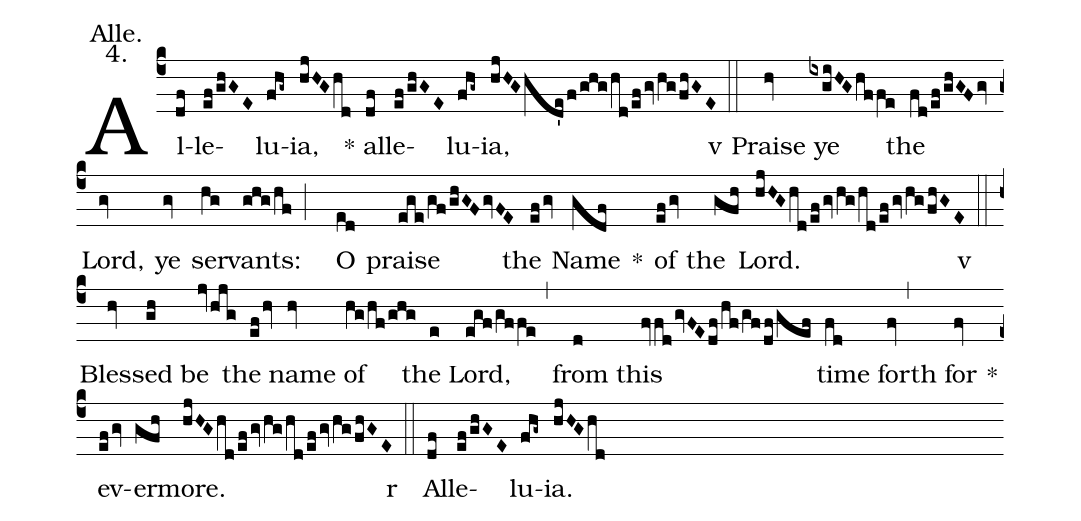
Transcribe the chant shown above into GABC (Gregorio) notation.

annotation: Alle.;
annotation: 4.;
%%
(c4) Al(df)le(ef/ghGE)lu(fhg~)ia,(hjHGhd) <sp>*</sp> al(df)le(ef/ghGE)lu(fhg~)ia,(hjHGhd'ef/ghg/hd/efgvhg/fhGE)

<sp>v</sp>(::) Praise(hv) ye(ixgiHGhffe) the(fd/ef/ghGFgv) Lord,(gv) ye(gv) ser(hg)vants:(ghg/hf;) O(ed) praise(ege/gf/ghGFgvFE) the(efgv) Name(gdf) <sp>*</sp>() of(efgv) the(gfh) Lord.(hjHGhd/efgv/hg/hd/efgvhg/fhGE)

<sp>v</sp>(::) Bles(hv)sed(gh) be(jvhjg) the(efhv) name(hv) of(hg/hf/ghg) the(e) Lord,(egf/gffe,) from(d) this(fvfdgvFEdf/hf/gf/df/gef) time(fd) forth(fv,) for(fv) <sp>*</sp>() ev(efgv)er(gfh)more.(hjHGhd/efgv/hg/hd/efgv/hg/fhGE)

<sp>r</sp>(::) Al(df)le(ef/ghGE)lu(fhg~)ia.(hjHGhd)
